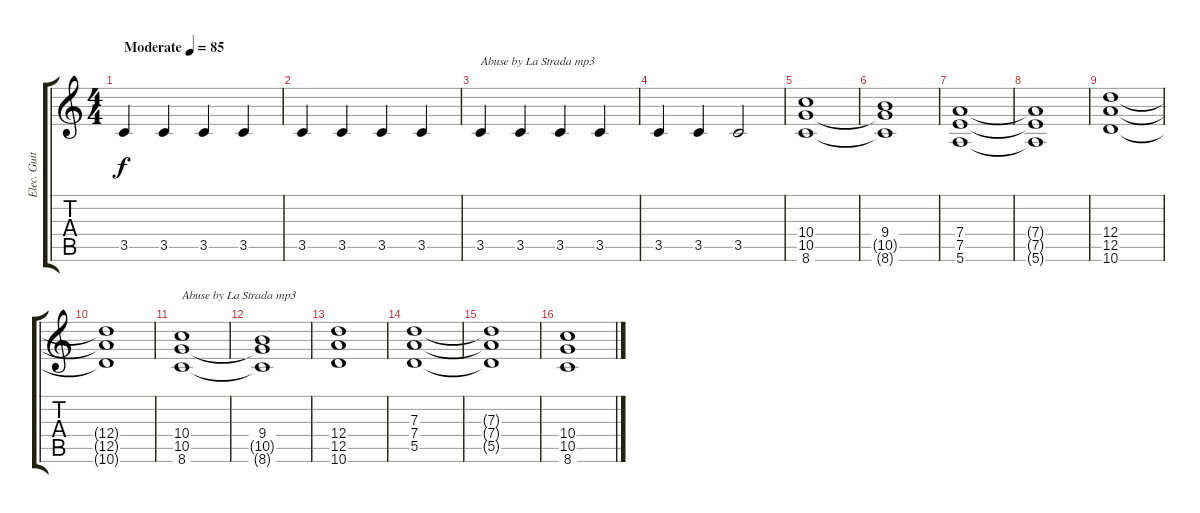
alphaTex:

\track ("Elec. Guitar (2) - ESTRADA" "Elec. Guit") {instrument electricguitarjazz}
\staff {score tabs}
\tuning (E4 B3 G3 D3 A2 E2) {hide}
\ts (4 4)
\tempo (85 "Moderate")
\clef g2
\ks c
3.5.4{txt "" dy f instrument electricguitarjazz} 3.5.4 3.5.4 3.5.4 |
3.5.4 3.5.4 3.5.4 3.5.4 |
3.5.4{txt "Abuse by La Strada mp3"} 3.5.4 3.5.4 3.5.4 |
3.5.4 3.5.4 3.5.2 |
(10.4 10.5 8.6).1 |
(9.4 10.5{t} 8.6{t}).1 |
(7.4 7.5 5.6).1 |
(7.4{t} 7.5{t} 5.6{t}).1{txt ""} |
(12.4 12.5 10.6).1 |
(12.4{t} 12.5{t} 10.6{t}).1 |
(10.4 10.5 8.6).1{txt "Abuse by La Strada mp3"} |
(9.4 10.5{t} 8.6{t}).1 |
(12.4 12.5 10.6).1 |
(7.3 7.4 5.5).1 |
(7.3{t} 7.4{t} 5.5{t}).1 |
(10.4 10.5 8.6).1
